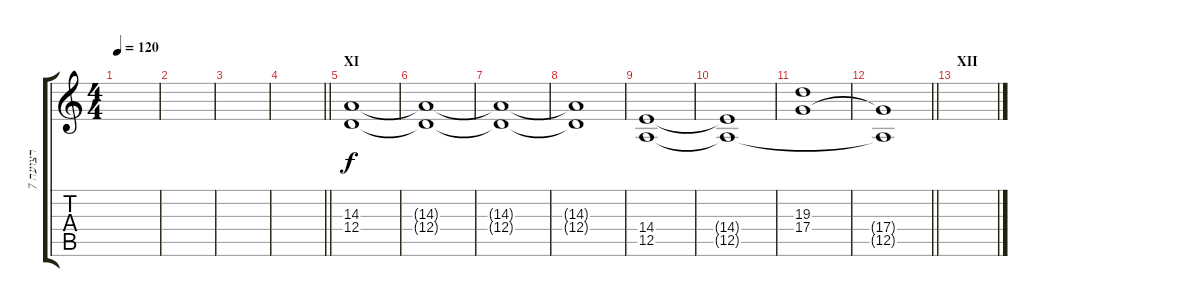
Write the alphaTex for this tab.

\track ("רצועה 7" "רצועה 7") {instrument violin}
\staff {score tabs}
\tuning (E4 B3 G3 D3 A2 E2) {hide}
\ts (4 4)
\tempo 120
\clef g2
\ks c
|
|
|
\barLineRight lightlight
|
\section ("" "XI")
(14.3 12.4).1 |
(14.3{t} 12.4{t}).1 |
(14.3{t} 12.4{t}).1 |
(14.3{t} 12.4{t}).1 |
(14.4 12.5).1 |
(14.4{t} 12.5{t}).1 |
(19.3 17.4).1 |
\barLineRight lightlight
(17.4{t} 12.5{t}).1 |
\section ("" "XII")
